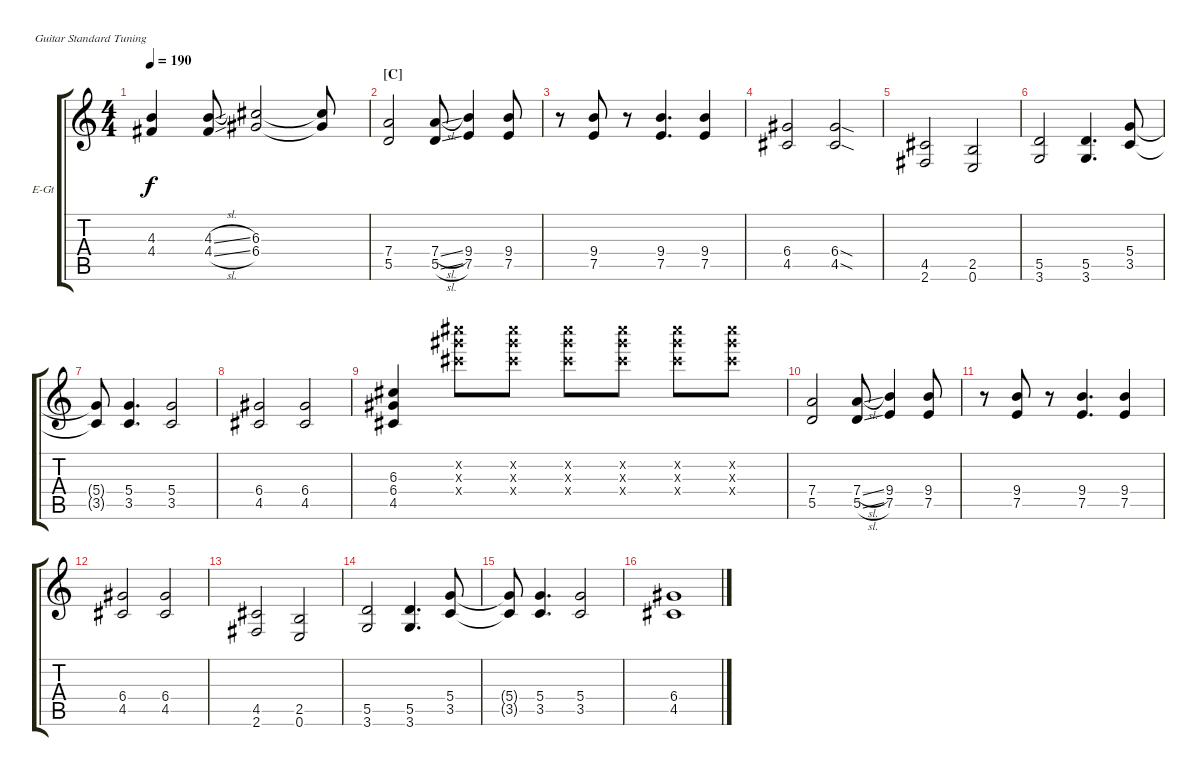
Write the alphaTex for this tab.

\bracketExtendMode groupsimilarinstruments
\firstSystemTrackNameOrientation horizontal
\otherSystemsTrackNameOrientation horizontal
\track ("Rhythm guitar 2" "E-Gt") {instrument distortionguitar}
\staff {score tabs}
\tuning (E4 B3 G3 D3 A2 E2)
\ts (4 4)
\tempo 190
\clef g2
\ks c
(4.3{t} 4.4{t}).4{dy f} (4.4{sl} 4.3{sl}).8 (6.3 6.4).2 (6.4{t} 6.3{t}).8 |
\section ("C" "")
(5.5 7.4).2 (5.5{sl} 7.4{sl}).8 (7.5 9.4).4 (7.5 9.4).8 |
r.8 (7.5 9.4).8 r.8 (7.5 9.4).4{d} (7.5 9.4).4 |
(6.4 4.5).2 (6.4{sod} 4.5{sod}).2 |
(2.6 4.5).2 (2.5 0.6).2 |
(3.6 5.5).2 (3.6 5.5).4{d} (3.5 5.4).8 |
(3.5{t} 5.4{t}).8 (3.5 5.4).4{d} (5.4 3.5).2 |
(4.5 6.4).2 (6.4 4.5).2 |
(4.5 6.4 6.3).4 (23.4{x} 26.2{x} 25.3{x}).8 (25.3{x} 26.2{x} 23.4{x}).8 (25.3{x} 26.2{x} 23.4{x}).8 (25.3{x} 26.2{x} 23.4{x}).8 (25.3{x} 26.2{x} 23.4{x}).8 (25.3{x} 26.2{x} 23.4{x}).8 |
(5.5 7.4).2 (5.5{sl} 7.4{sl}).8 (7.5 9.4).4 (7.5 9.4).8 |
r.8 (7.5 9.4).8 r.8 (7.5 9.4).4{d} (7.5 9.4).4 |
(6.4 4.5).2 (6.4 4.5).2 |
(2.6 4.5).2 (2.5 0.6).2 |
(3.6 5.5).2 (3.6 5.5).4{d} (3.5 5.4).8 |
(5.4{t} 3.5{t}).8 (3.5 5.4).4{d} (5.4 3.5).2 |
(4.5 6.4).1
